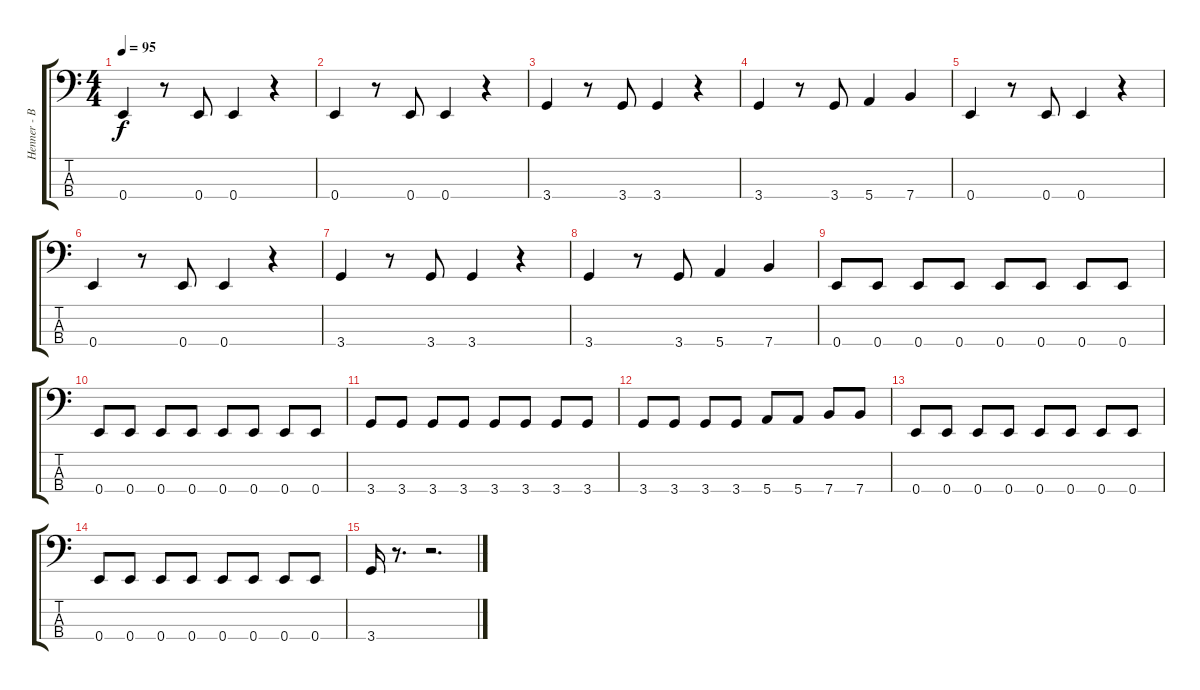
\track ("Henner - Bass" "Henner - B") {instrument electricbassfinger}
\staff {score tabs}
\tuning (G2 D2 A1 E1) {hide}
\ts (4 4)
\tempo 95
\clef f4
\ks c
0.4.4{dy f} r.8 0.4.8 0.4.4 r.4 |
0.4.4 r.8 0.4.8 0.4.4 r.4 |
3.4.4 r.8 3.4.8 3.4.4 r.4 |
3.4.4 r.8 3.4.8 5.4.4 7.4.4 |
0.4.4 r.8 0.4.8 0.4.4 r.4 |
0.4.4 r.8 0.4.8 0.4.4 r.4 |
3.4.4 r.8 3.4.8 3.4.4 r.4 |
3.4.4 r.8 3.4.8 5.4.4 7.4.4 |
0.4.8 0.4.8 0.4.8 0.4.8 0.4.8 0.4.8 0.4.8 0.4.8 |
0.4.8 0.4.8 0.4.8 0.4.8 0.4.8 0.4.8 0.4.8 0.4.8 |
3.4.8 3.4.8 3.4.8 3.4.8 3.4.8 3.4.8 3.4.8 3.4.8 |
3.4.8 3.4.8 3.4.8 3.4.8 5.4.8 5.4.8 7.4.8 7.4.8 |
0.4.8 0.4.8 0.4.8 0.4.8 0.4.8 0.4.8 0.4.8 0.4.8 |
0.4.8 0.4.8 0.4.8 0.4.8 0.4.8 0.4.8 0.4.8 0.4.8 |
3.4.16 r.8{d} r.2{d}
